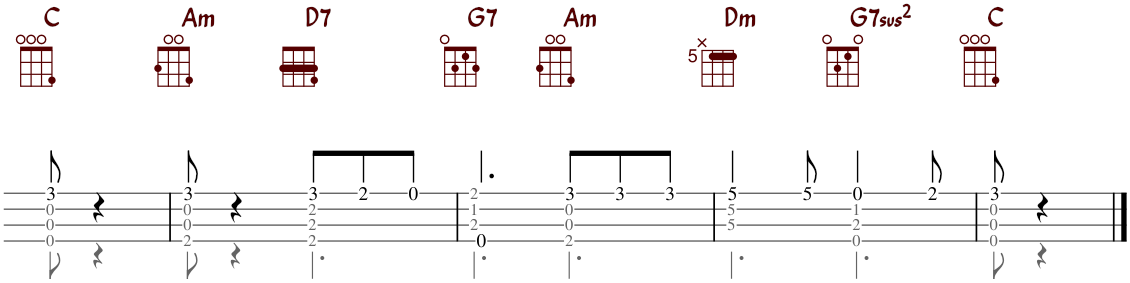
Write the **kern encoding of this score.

**kern	**harte
*part1	*part1
*staff1	*
*I"Ukulélé [Tablature]	*
!!LO:PB:g=z
*k[]	*
*M6/8	*
=21	=21
*^	*
8cc/	8g!i\ 8c!i\ 8e!i\	C:maj
4r	4r	.
=22	=22	=22
!	!	!LO:H:kt=m
8cc/	8a!i\ 8c!i\ 8e!i\	A:min
4r	4r	.
!	!	!LO:H:kt=7
8cc/L	4.a!i\ 4.d!i\ 4.f#!i\	D:7
8b/	.	.
8a/J	.	.
=23	=23	=23
!	!	!LO:H:kt=7
4.g/	4.d!i\ 4.f!i\ 4.b!i\	G:7
!	!	!LO:H:kt=m
8cc/L	4.a!i\ 4.c!i\ 4.e!i\	A:min
8cc/	.	.
8cc/J	.	.
=24	=24	=24
!	!	!LO:H:kt=m
4dd/	4.f!i\ 4.a!i\	D:min
8dd/	.	.
!	!	!LO:H:kt=72
4a/	4.g!i\ 4.d!i\ 4.f!i\	G:(1,2,5,7)
8b/	.	.
=25	=25	=25
8cc/	8g!i\ 8c!i\ 8e!i\	C:maj
4r	4r	.
*v	*v	*
==	==
*-	*-
